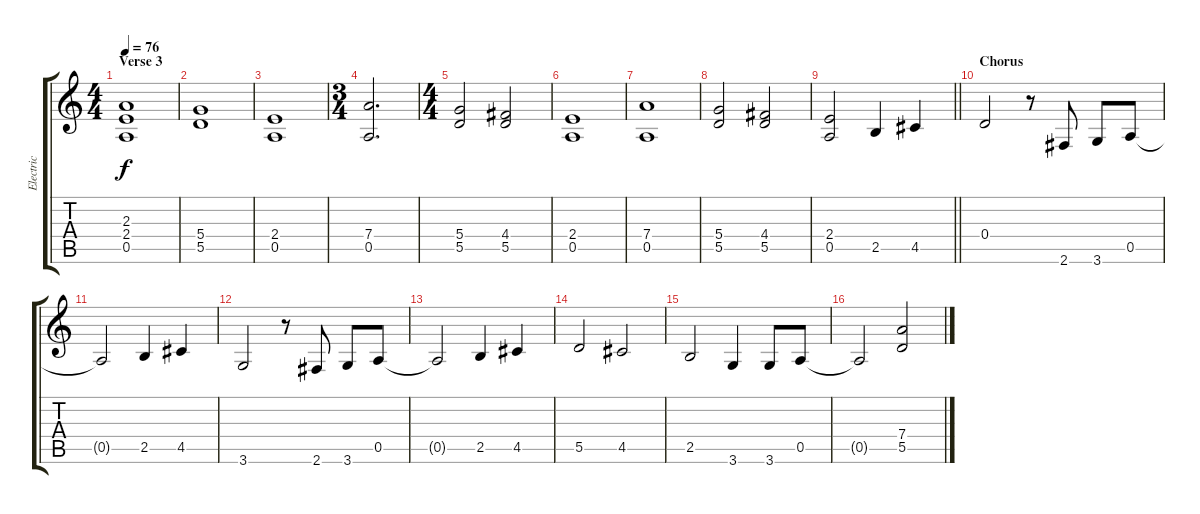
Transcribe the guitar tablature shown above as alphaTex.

\track ("Electric" "Electric") {instrument overdrivenguitar}
\staff {score tabs}
\tuning (E4 B3 G3 D3 A2 E2) {hide}
\ts (4 4)
\section ("" "Verse 3")
\tempo 76
\clef g2
\ks c
(2.3{t} 2.4{t} 0.5{t}).1{dy f} |
(5.4 5.5).1 |
(2.4 0.5).1 |
\ts (3 4)
(7.4 0.5).2{d} |
\ts (4 4)
(5.4 5.5).2 (4.4 5.5).2 |
(2.4 0.5).1 |
(7.4 0.5).1 |
(5.4 5.5).2 (4.4 5.5).2 |
\barLineRight lightlight
(2.4 0.5).2 2.5.4 4.5.4 |
\section ("" "Chorus")
0.4.2 r.8 2.6.8 3.6.8 0.5.8 |
0.5{t}.2 2.5.4 4.5.4 |
3.6.2 r.8 2.6.8 3.6.8 0.5.8 |
0.5{t}.2 2.5.4 4.5.4 |
5.5.2 4.5.2 |
2.5.2 3.6.4 3.6.8 0.5.8 |
0.5{t}.2 (7.4 5.5).2
